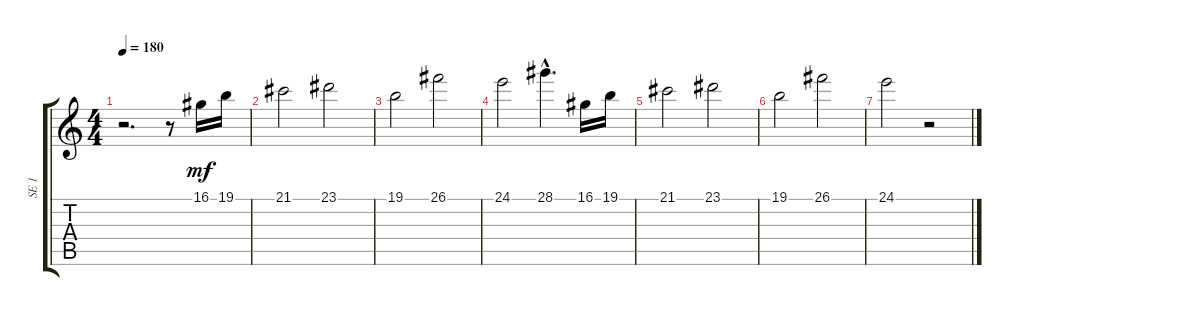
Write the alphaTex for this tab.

\track ("SE 1" "SE 1") {instrument pad1newage}
\staff {score tabs}
\tuning (E4 B3 G3 D3 A2 E2) {hide}
\ts (4 4)
\tempo 180
\clef g2
\ks c
r.2{d dy mp} r.8 16.1.16{dy mf} 19.1.16 |
21.1.2 23.1.2 |
19.1.2{volume 8} 26.1.2 |
24.1.2{volume 6} 28.1{hac}.4{d} 16.1.16 19.1.16 |
21.1.2{volume 4} 23.1.2 |
19.1.2{volume 2} 26.1.2 |
24.1.2{volume 0} r.2
